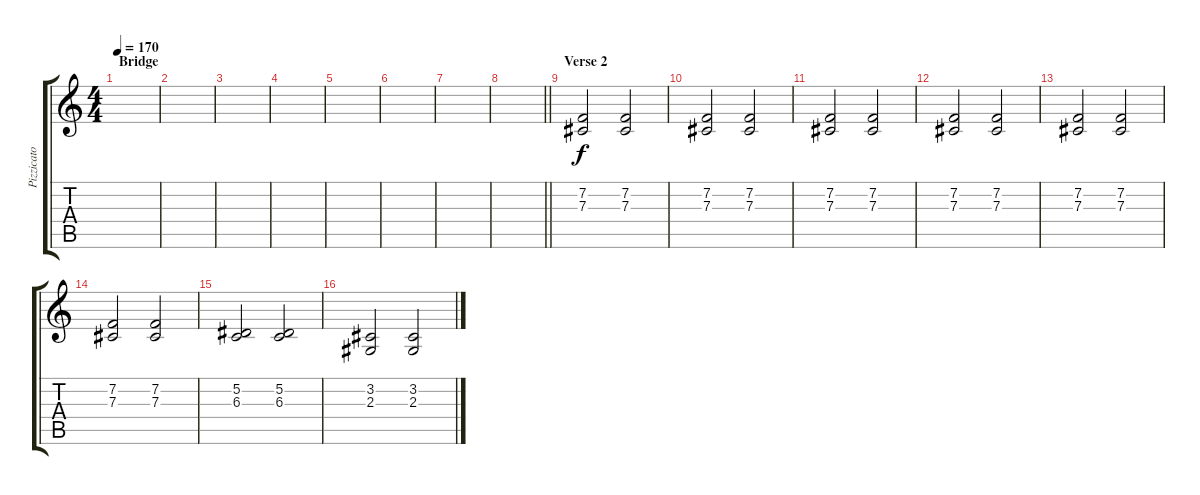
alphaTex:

\track ("Pizzicato Strings" "Pizzicato ") {instrument pizzicatostrings}
\staff {score tabs}
\tuning (Eb4 Bb3 Gb3 Db3 Ab2 Db2) {hide}
\ts (4 4)
\section ("" "Bridge")
\tempo 170
\clef g2
\ks c
|
|
|
|
|
|
|
\barLineRight lightlight
|
\section ("" "Verse 2")
(7.2 7.3).2 (7.2 7.3).2 |
(7.2 7.3).2 (7.2 7.3).2 |
(7.2 7.3).2 (7.2 7.3).2 |
(7.2 7.3).2 (7.2 7.3).2 |
(7.2 7.3).2 (7.2 7.3).2 |
(7.2 7.3).2 (7.2 7.3).2 |
(5.2 6.3).2 (5.2 6.3).2 |
(3.2 2.3).2 (3.2 2.3).2
